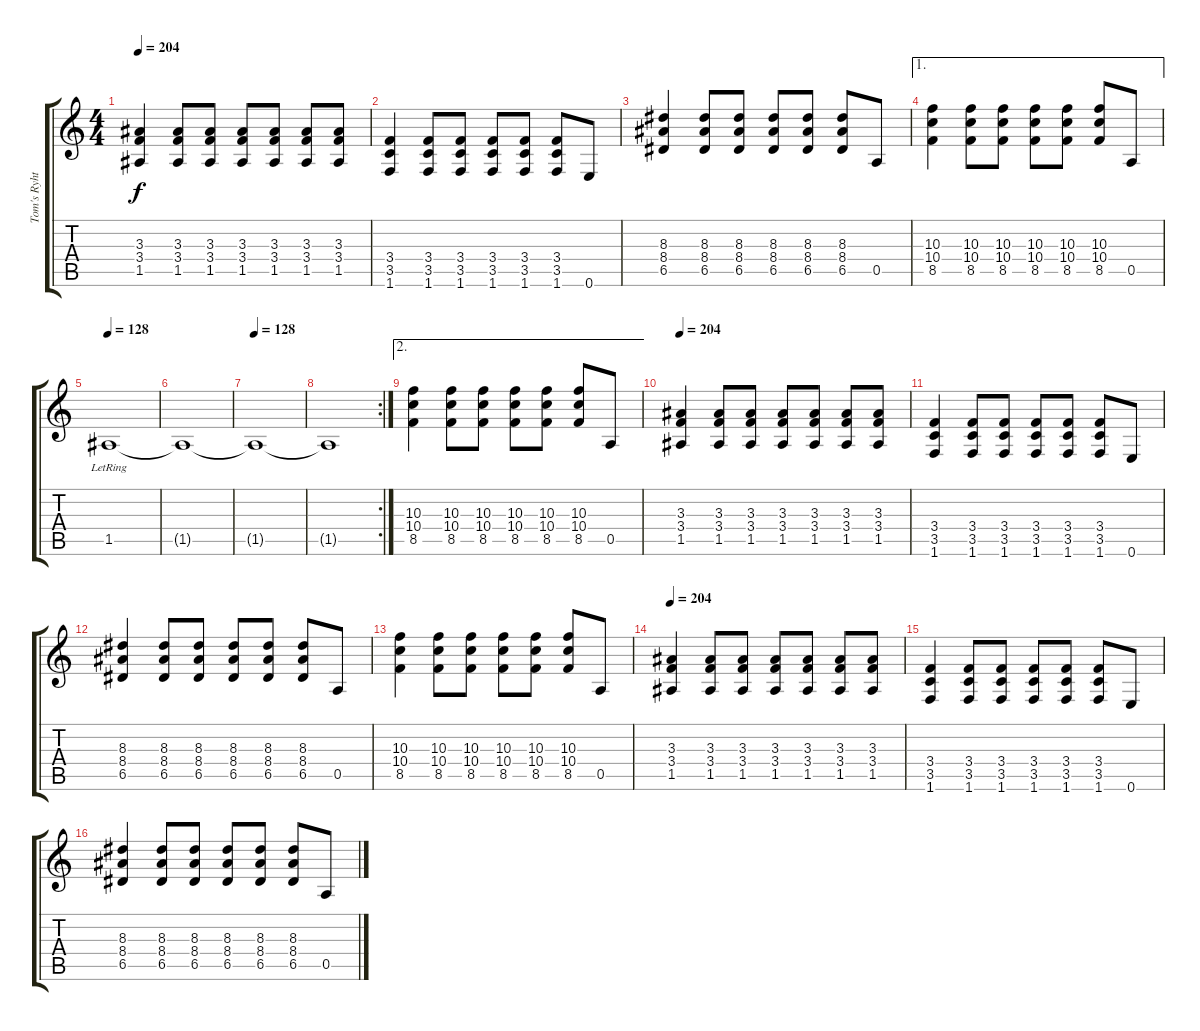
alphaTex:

\track ("Tom's Ryhtm Guitar" "Tom's Ryht") {instrument distortionguitar}
\staff {score tabs}
\tuning (E4 B3 G3 D3 A2 E2) {hide}
\ts (4 4)
\tempo 204
\clef g2
\ks c
(3.3 3.4 1.5).4{dy f instrument distortionguitar} (3.3 3.4 1.5).8 (3.3 3.4 1.5).8 (3.3 3.4 1.5).8 (3.3 3.4 1.5).8 (3.3 3.4 1.5).8 (3.3 3.4 1.5).8 |
(3.4 3.5 1.6).4 (3.4 3.5 1.6).8 (3.4 3.5 1.6).8 (3.4 3.5 1.6).8 (3.4 3.5 1.6).8 (3.4 3.5 1.6).8 0.6.8 |
(8.3 8.4 6.5).4 (8.3 8.4 6.5).8 (8.3 8.4 6.5).8 (8.3 8.4 6.5).8 (8.3 8.4 6.5).8 (8.3 8.4 6.5).8 0.5.8 |
\ae 1
(10.3 10.4 8.5).4 (10.3 10.4 8.5).8 (10.3 10.4 8.5).8 (10.3 10.4 8.5).8 (10.3 10.4 8.5).8 (10.3 10.4 8.5).8 0.5.8 |
\tempo 128
1.5{lr}.1 |
1.5{t}.1 |
\tempo 128
1.5{t}.1 |
\rc 2
1.5{t}.1 |
\ae 2
(10.3 10.4 8.5).4 (10.3 10.4 8.5).8 (10.3 10.4 8.5).8 (10.3 10.4 8.5).8 (10.3 10.4 8.5).8 (10.3 10.4 8.5).8 0.5.8 |
\tempo 204
(3.3 3.4 1.5).4{instrument distortionguitar} (3.3 3.4 1.5).8 (3.3 3.4 1.5).8 (3.3 3.4 1.5).8 (3.3 3.4 1.5).8 (3.3 3.4 1.5).8 (3.3 3.4 1.5).8 |
(3.4 3.5 1.6).4 (3.4 3.5 1.6).8 (3.4 3.5 1.6).8 (3.4 3.5 1.6).8 (3.4 3.5 1.6).8 (3.4 3.5 1.6).8 0.6.8 |
(8.3 8.4 6.5).4 (8.3 8.4 6.5).8 (8.3 8.4 6.5).8 (8.3 8.4 6.5).8 (8.3 8.4 6.5).8 (8.3 8.4 6.5).8 0.5.8 |
(10.3 10.4 8.5).4 (10.3 10.4 8.5).8 (10.3 10.4 8.5).8 (10.3 10.4 8.5).8 (10.3 10.4 8.5).8 (10.3 10.4 8.5).8 0.5.8 |
\tempo 204
(3.3 3.4 1.5).4{instrument distortionguitar} (3.3 3.4 1.5).8 (3.3 3.4 1.5).8 (3.3 3.4 1.5).8 (3.3 3.4 1.5).8 (3.3 3.4 1.5).8 (3.3 3.4 1.5).8 |
(3.4 3.5 1.6).4 (3.4 3.5 1.6).8 (3.4 3.5 1.6).8 (3.4 3.5 1.6).8 (3.4 3.5 1.6).8 (3.4 3.5 1.6).8 0.6.8 |
(8.3 8.4 6.5).4 (8.3 8.4 6.5).8 (8.3 8.4 6.5).8 (8.3 8.4 6.5).8 (8.3 8.4 6.5).8 (8.3 8.4 6.5).8 0.5.8
